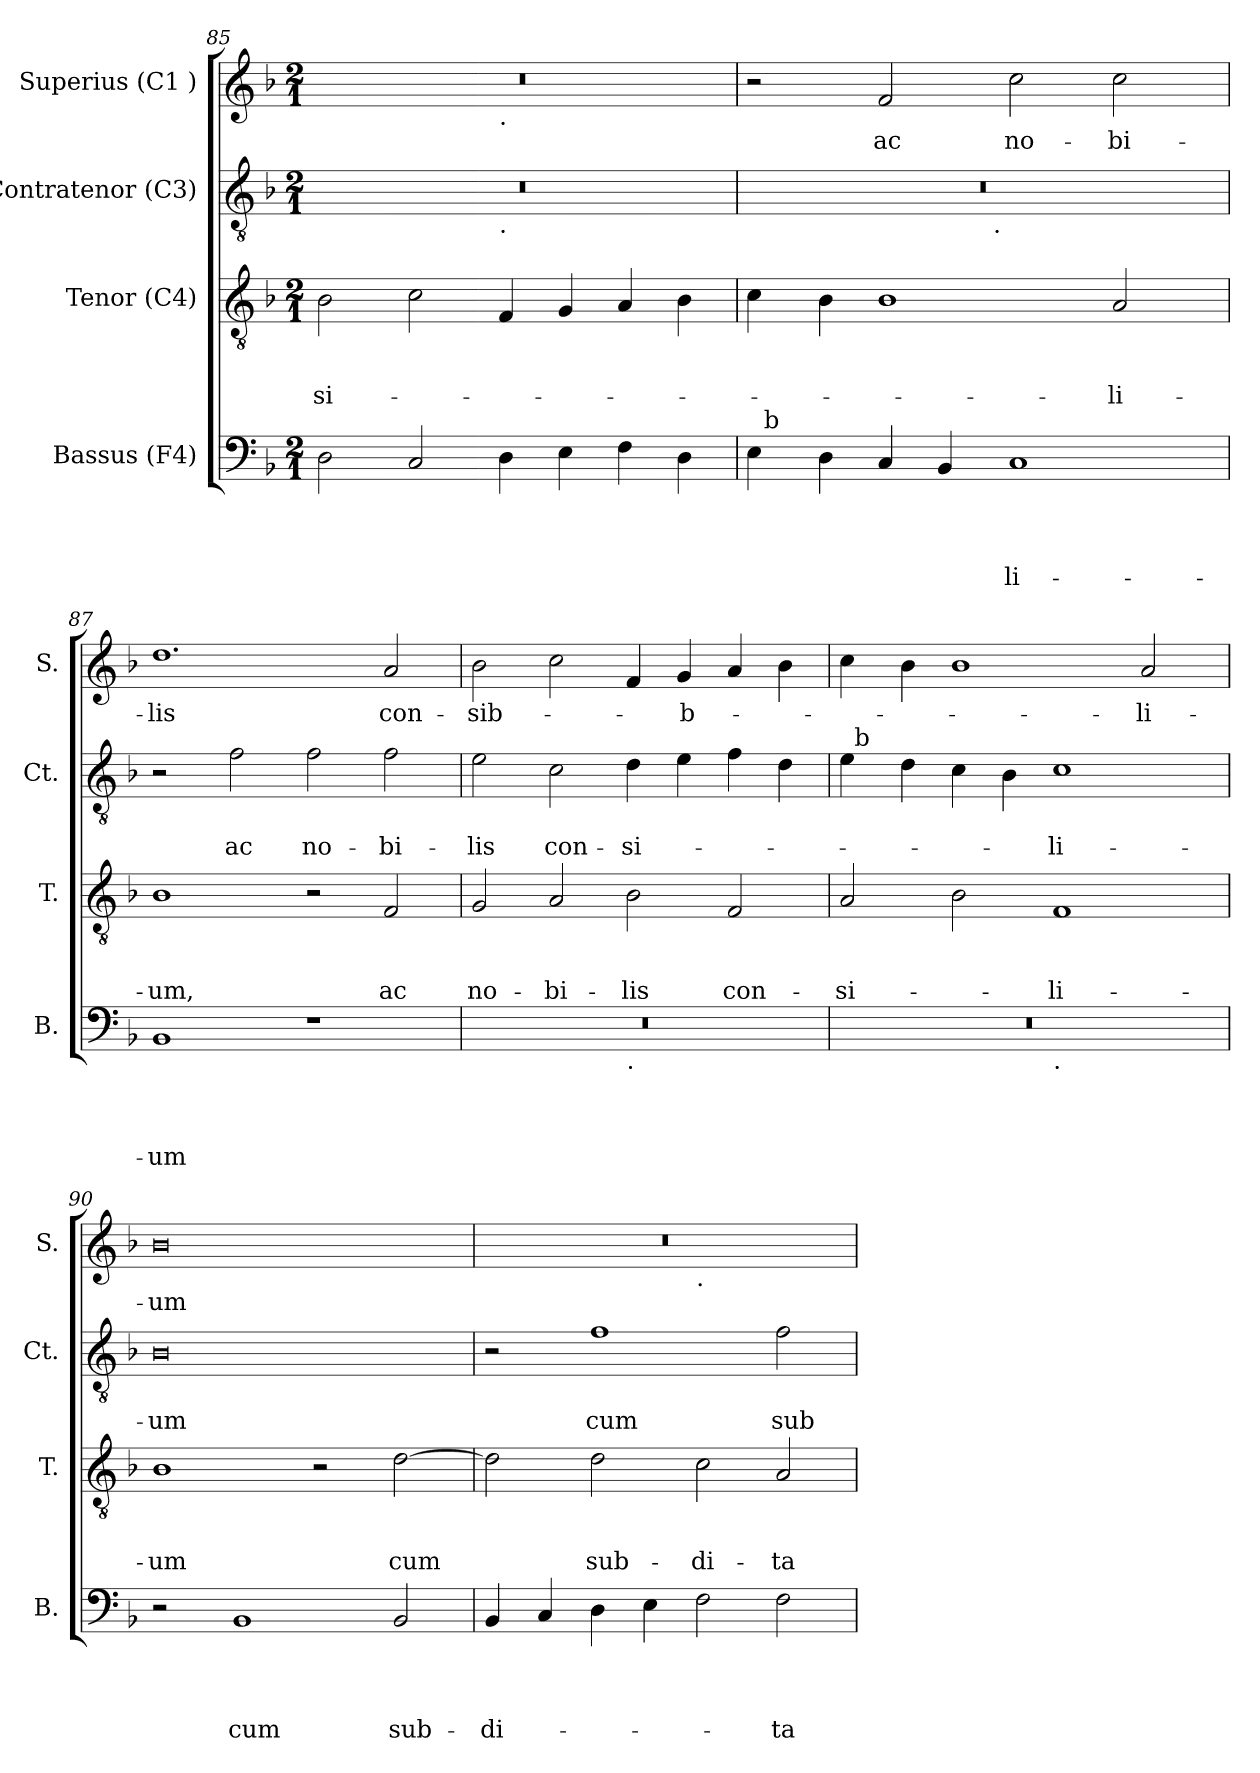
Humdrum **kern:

**kern	**text	**text	**text	**text	**kern	**text	**text	**text	**kern	**text	**text	**kern	**text
*part4	*part4	*part4	*part4	*part4	*part3	*part3	*part3	*part3	*part2	*part2	*part2	*part1	*part1
*staff4	*staff4	*staff4	*staff4	*staff4	*staff3	*staff3	*staff3	*staff3	*staff2	*staff2	*staff2	*staff1	*staff1
*I"Bassus (F4)	*	*	*	*	*I"Tenor (C4)	*	*	*	*I"Contratenor (C3)	*	*	*I"Superius (C1 )	*
*I'B.	*	*	*	*	*I'T.	*	*	*	*I'Ct.	*	*	*I'S.	*
*clefF4	*	*	*	*	*clefGv2	*	*	*	*clefGv2	*	*	*clefG2	*
*k[b-]	*	*	*	*	*k[b-]	*	*	*	*k[b-]	*	*	*k[b-]	*
*F:	*	*	*	*	*F:	*	*	*	*F:	*	*	*F:	*
*M2/1	*	*	*	*	*M2/1	*	*	*	*M2/1	*	*	*M2/1	*
=85	=85	=85	=85	=85	=85	=85	=85	=85	=85	=85	=85	=85	=85
!	!	!	!	!	!	!	!	!LO:LY:b	!	!	!	!	!
*	*	*	*	*	*	*	*	*	*^	*	*	*^	*
2D\	.	.	.	.	2B-\	.	.	-si-	0r	1ryy	.	.	0r	1ryy	.
2C/	.	.	.	.	2c\	.	.	.	.	.	.	.	.	.	.
!	!	!	!	!	!	!	!	!	!	!	!	!	!	!LO:TX:b:t=.	!
!	!	!	!	!	!	!	!	!	!	!LO:TX:b:t=.	!	!	!	!	!
4D\	.	.	.	.	4F/	.	.	.	.	1ryy	.	.	.	1ryy	.
4E\	.	.	.	.	4G/	.	.	.	.	.	.	.	.	.	.
4F\	.	.	.	.	4A/	.	.	.	.	.	.	.	.	.	.
4D\	.	.	.	.	4B-\	.	.	.	.	.	.	.	.	.	.
*	*	*	*	*	*	*	*	*	*	*	*	*	*v	*v	*
=86	=86	=86	=86	=86	=86	=86	=86	=86	=86	=86	=86	=86	=86	=86
*^	*	*	*	*	*	*	*	*	*	*	*	*	*	*
4E\	32ryy	.	.	.	.	4c\	.	.	.	0r	2ryy	.	.	2r	.
!	!LO:TX:a:t=b	!	!	!	!	!	!	!	!	!	!	!	!	!	!
.	1ryy	.	.	.	.	.	.	.	.	.	.	.	.	.	.
4D\	.	.	.	.	.	4B-\	.	.	.	.	.	.	.	.	.
!	!	!	!	!	!	!	!	!	!	!	!	!	!	!	!LO:LY:b
4C/	.	.	.	.	.	1B-	.	.	.	.	4...ryy	.	.	2f/	ac
4BB-/	.	.	.	.	.	.	.	.	.	.	.	.	.	.	.
!	!	!	!	!	!	!	!	!	!	!	!LO:TX:b:t=.	!	!	!	!
.	.	.	.	.	.	.	.	.	.	.	1ryy	.	.	.	.
!	!	!	!	!	!LO:LY:b:rj	!	!	!	!	!	!	!	!	!	!LO:LY:b
1C	.	.	.	.	-li-	.	.	.	.	.	.	.	.	2cc\	no-
.	2ryy	.	.	.	.	.	.	.	.	.	.	.	.	.	.
!	!	!	!	!	!	!	!	!	!LO:LY:b	!	!	!	!	!	!LO:LY:b
.	.	.	.	.	.	2A/	.	.	-li-	.	.	.	.	2cc\	-bi-
.	4...ryy	.	.	.	.	.	.	.	.	.	.	.	.	.	.
.	.	.	.	.	.	.	.	.	.	.	32ryy	.	.	.	.
!!LO:PB:g=z
=87	=87	=87	=87	=87	=87	=87	=87	=87	=87	=87	=87	=87	=87	=87	=87
!	!	!	!	!	!LO:LY:b	!	!	!	!LO:LY:b	!	!	!	!	!	!LO:LY:b
*v	*v	*	*	*	*	*	*	*	*	*v	*v	*	*	*	*
1BB-	.	.	.	-um	1B-	.	.	-um,	2r	.	.	1.dd	-lis
!	!	!	!	!	!	!	!	!	!	!	!LO:LY:b	!	!
.	.	.	.	.	.	.	.	.	2f\	.	ac	.	.
!	!	!	!	!	!	!	!	!	!	!	!LO:LY:b	!	!
1r	.	.	.	.	2r	.	.	.	2f\	.	no-	.	.
!	!	!	!	!	!	!	!	!LO:LY:b	!	!	!LO:LY:b	!	!LO:LY:b
.	.	.	.	.	2F/	.	.	ac	2f\	.	-bi-	2a/	con-
=88	=88	=88	=88	=88	=88	=88	=88	=88	=88	=88	=88	=88	=88
!	!	!	!	!	!	!	!	!LO:LY:b	!	!	!LO:LY:b	!	!LO:LY:b
*^	*	*	*	*	*	*	*	*	*	*	*	*	*
0r	1ryy	.	.	.	.	2G/	.	.	no-	2e\	.	-lis	2b-\	-sib-
!	!	!	!	!	!	!	!	!	!LO:LY:b	!	!	!LO:LY:b	!	!
.	.	.	.	.	.	2A/	.	.	-bi-	2c\	.	con-	2cc\	.
!	!LO:TX:b:t=.	!	!	!	!	!	!	!	!	!	!	!	!	!
!	!	!	!	!	!	!	!	!	!LO:LY:b	!	!	!LO:LY:b	!	!
.	1ryy	.	.	.	.	2B-\	.	.	-lis	4d\	.	-si-	4f/	.
!	!	!	!	!	!	!	!	!	!	!	!	!	!	!LO:LY:b
.	.	.	.	.	.	.	.	.	.	4e\	.	.	4g/	-b-
!	!	!	!	!	!	!	!	!	!LO:LY:b	!	!	!	!	!
.	.	.	.	.	.	2F/	.	.	con-	4f\	.	.	4a/	.
.	.	.	.	.	.	.	.	.	.	4d\	.	.	4b-\	.
=89	=89	=89	=89	=89	=89	=89	=89	=89	=89	=89	=89	=89	=89	=89
!	!	!	!	!	!	!	!	!	!LO:LY:b	!	!	!	!	!
*	*	*	*	*	*	*	*	*	*	*^	*	*	*	*
0r	1ryy	.	.	.	.	2A/	.	.	-si-	4e\	32ryy	.	.	4cc\	.
!	!	!	!	!	!	!	!	!	!	!	!LO:TX:a:t=b	!	!	!	!
.	.	.	.	.	.	.	.	.	.	.	1ryy	.	.	.	.
.	.	.	.	.	.	.	.	.	.	4d\	.	.	.	4b-\	.
.	.	.	.	.	.	2B-\	.	.	.	4c\	.	.	.	1b-	.
.	.	.	.	.	.	.	.	.	.	4B-\	.	.	.	.	.
!	!LO:TX:b:t=.	!	!	!	!	!	!	!	!	!	!	!	!	!	!
!	!	!	!	!	!	!	!	!	!LO:LY:b:rj	!	!	!	!LO:LY:b:rj	!	!
.	1ryy	.	.	.	.	1F	.	.	-li-	1c	.	.	-li-	.	.
.	.	.	.	.	.	.	.	.	.	.	2ryy	.	.	.	.
!	!	!	!	!	!	!	!	!	!	!	!	!	!	!	!LO:LY:b
.	.	.	.	.	.	.	.	.	.	.	.	.	.	2a/	-li-
.	.	.	.	.	.	.	.	.	.	.	4...ryy	.	.	.	.
=90	=90	=90	=90	=90	=90	=90	=90	=90	=90	=90	=90	=90	=90	=90	=90
!	!	!	!	!	!	!	!	!	!LO:LY:b	!	!	!	!LO:LY:b	!	!LO:LY:b
*v	*v	*	*	*	*	*	*	*	*	*v	*v	*	*	*	*
2r	.	.	.	.	1B-	.	.	-um	0B-	.	-um	0b-	-um
!	!	!	!	!LO:LY:b	!	!	!	!	!	!	!	!	!
1BB-	.	.	.	cum	.	.	.	.	.	.	.	.	.
.	.	.	.	.	2r	.	.	.	.	.	.	.	.
!	!	!	!	!LO:LY:b	!	!	!	!LO:LY:b	!	!	!	!	!
2BB-/	.	.	.	sub-	[<2d\	.	.	cum	.	.	.	.	.
!!LO:LB:g=z
=91	=91	=91	=91	=91	=91	=91	=91	=91	=91	=91	=91	=91	=91
!	!	!	!	!LO:LY:b	!	!	!	!	!	!	!	!	!
*	*	*	*	*	*	*	*	*	*	*	*	*^	*
4BB-/	.	.	.	-di-	2d\]	.	.	.	2r	.	.	0r	1ryy	.
4C/	.	.	.	.	.	.	.	.	.	.	.	.	.	.
!	!	!	!	!	!	!	!	!LO:LY:b	!	!	!LO:LY:b	!	!	!
4D\	.	.	.	.	2d\	.	.	sub-	1f	.	cum	.	.	.
4E\	.	.	.	.	.	.	.	.	.	.	.	.	.	.
!	!	!	!	!	!	!	!	!	!	!	!	!	!LO:TX:b:t=.	!
!	!	!	!	!	!	!	!	!LO:LY:b	!	!	!	!	!	!
2F\	.	.	.	.	2c\	.	.	-di-	.	.	.	.	1ryy	.
!	!	!	!	!LO:LY:b	!	!	!	!LO:LY:b	!	!	!LO:LY:b	!	!	!
2F\	.	.	.	-ta	2A/	.	.	-ta	2f\	.	sub-	.	.	.
*	*	*	*	*	*	*	*	*	*	*	*	*v	*v	*
=	=	=	=	=	=	=	=	=	=	=	=	=	=
*-	*-	*-	*-	*-	*-	*-	*-	*-	*-	*-	*-	*-	*-
